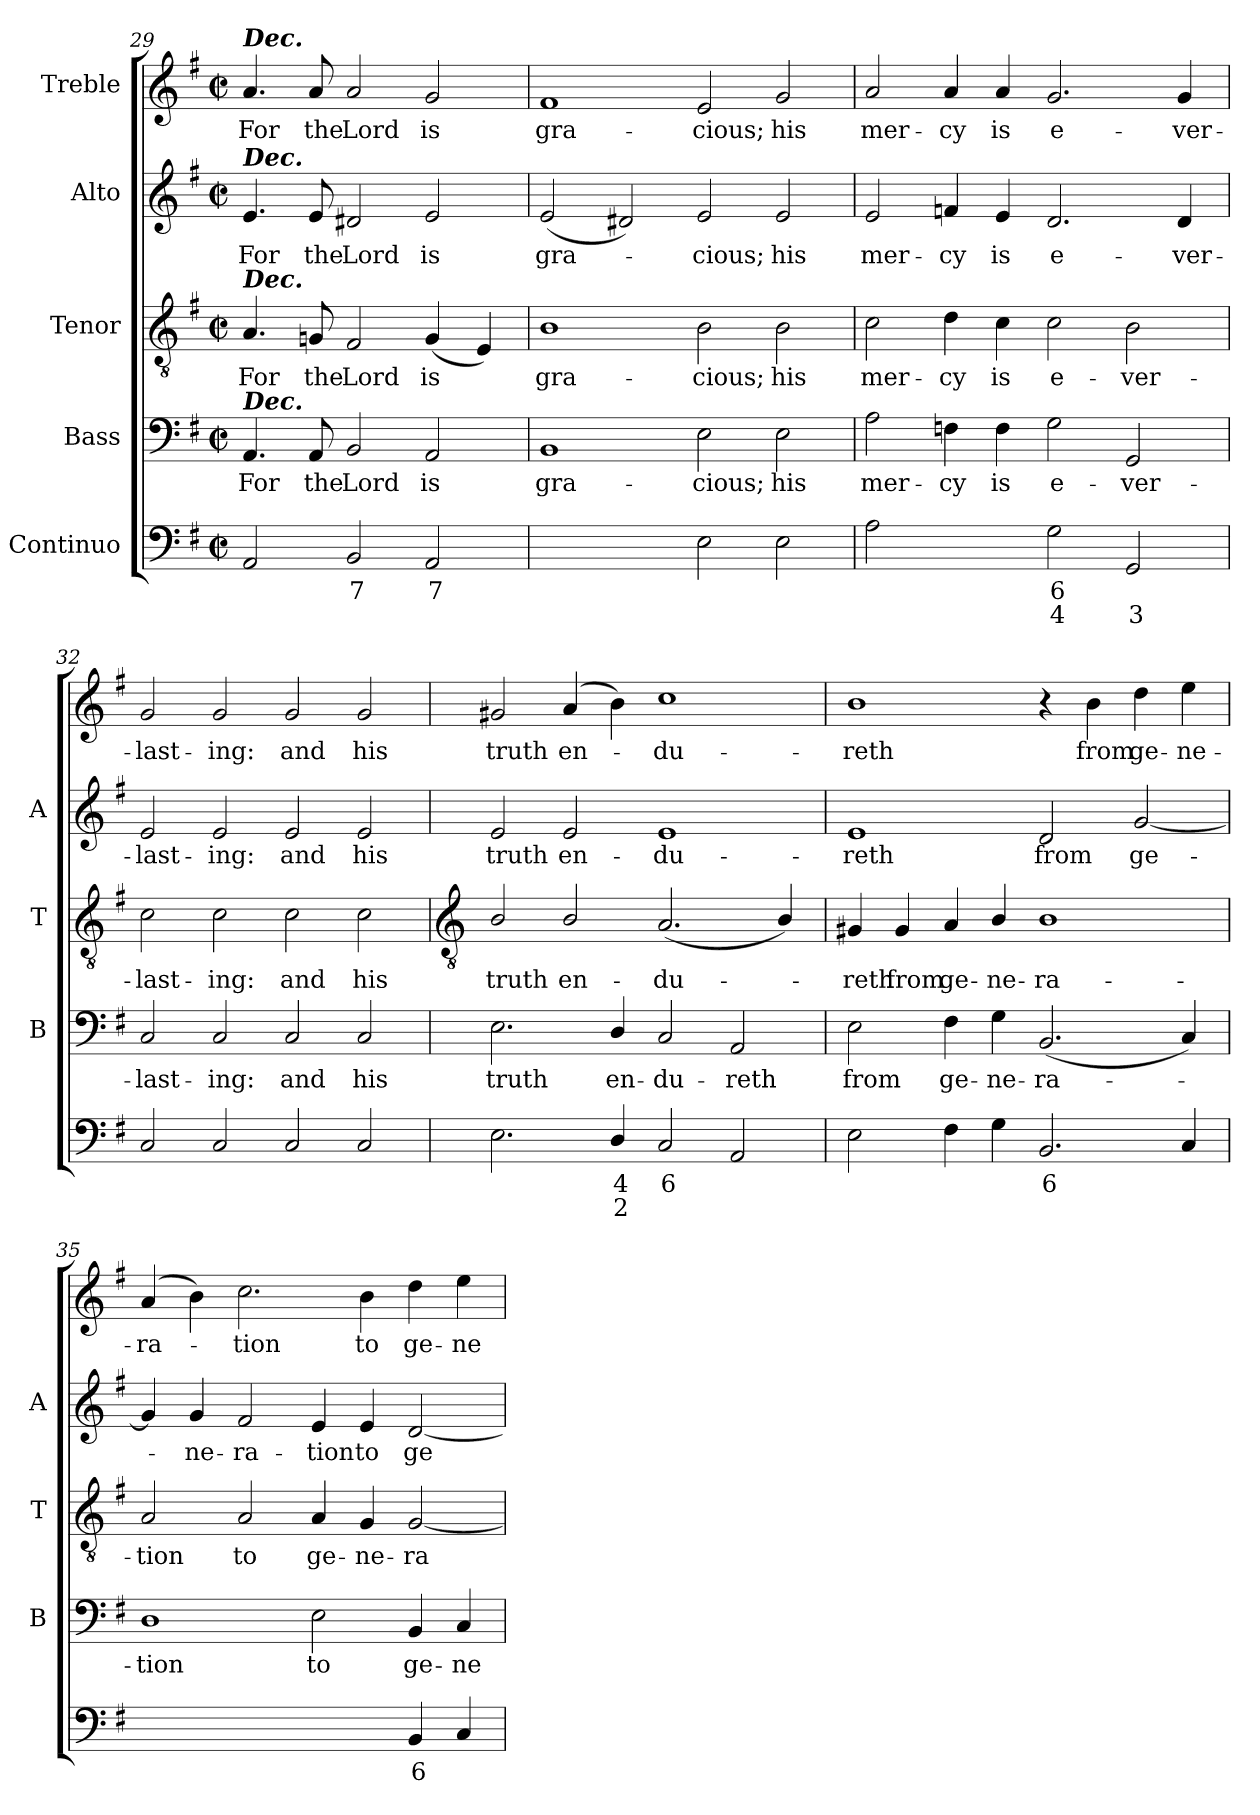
**kern	**text	**text	**kern	**text	**kern	**text	**kern	**text	**kern	**text
*part5	*part5	*part5	*part4	*part4	*part3	*part3	*part2	*part2	*part1	*part1
*staff5	*staff5	*staff5	*staff4	*staff4	*staff3	*staff3	*staff2	*staff2	*staff1	*staff1
*I"Continuo	*	*	*I"Bass	*	*I"Tenor	*	*I"Alto	*	*I"Treble	*
*	*	*	*I'B	*	*I'T	*	*I'A	*	*	*
!!LO:LB:g=z
*clefF4	*	*	*clefF4	*	*clefGv2	*	*clefG2	*	*clefG2	*
*k[f#]	*	*	*k[f#]	*	*k[f#]	*	*k[f#]	*	*k[f#]	*
*G:	*	*	*G:	*	*G:	*	*G:	*	*G:	*
*M4/2	*	*	*M4/2	*	*M4/2	*	*M4/2	*	*M4/2	*
*met(c|)	*	*	*met(c|)	*	*met(c|)	*	*met(c|)	*	*met(c|)	*
=29	=29	=29	=29	=29	=29	=29	=29	=29	=29	=29
!	!	!	!	!	!	!	!	!	!LO:TX:a:Bi:t=Dec.	!
!	!	!	!	!	!	!	!LO:TX:a:Bi:t=Dec.	!	!	!
!	!	!	!	!	!LO:TX:a:Bi:t=Dec.	!	!	!	!	!
!	!	!	!LO:TX:a:Bi:t=Dec.	!	!	!	!	!	!	!
!	!	!	!	!LO:LY:b	!	!LO:LY:b	!	!LO:LY:b	!	!LO:LY:b
2AA	.	.	4.AA	For	4.A	For	4.e	For	4.a	For
!	!	!	!	!LO:LY:b	!	!LO:LY:b	!	!LO:LY:b	!	!LO:LY:b
.	.	.	8AA	the	8Gn	the	8e	the	8a	the
!	!LO:LY:b	!	!	!LO:LY:b	!	!LO:LY:b	!	!LO:LY:b	!	!LO:LY:b
2BB	7	.	2BB	Lord	2F#	Lord	2d#X	Lord	2a	Lord
!	!LO:LY:b	!	!	!LO:LY:b	!	!LO:LY:b	!	!LO:LY:b	!	!LO:LY:b
2AA	7	.	2AA	is	(<4G	is	2e	is	2g	is
.	.	.	.	.	4E)	.	.	.	.	.
=30	=30	=30	=30	=30	=30	=30	=30	=30	=30	=30
!	!LO:LY:b	!	!	!LO:LY:b	!	!LO:LY:b	!	!LO:LY:b	!	!LO:LY:b
[2BByy	4	.	1BB	gra-	1B	gra-	(<2e	gra-	1f#	gra-
!	!LO:LY:b	!	!	!	!	!	!	!	!	!
2BByy]	3	.	.	.	.	.	2d#X)	.	.	.
!	!	!	!	!LO:LY:b	!	!LO:LY:b	!	!LO:LY:b	!	!LO:LY:b
2E	.	.	2E	-cious;	2B	-cious;	2e	cious;	2e	-cious;
!	!	!	!	!LO:LY:b	!	!LO:LY:b	!	!LO:LY:b	!	!LO:LY:b
2E	.	.	2E	his	2B	his	2e	his	2g	his
=31	=31	=31	=31	=31	=31	=31	=31	=31	=31	=31
!	!	!	!	!LO:LY:b	!	!LO:LY:b	!	!LO:LY:b	!	!LO:LY:b
2A	.	.	2A	mer-	2c	mer-	2e	mer-	2a	mer-
!	!LO:LY:b	!LO:LY:b	!	!LO:LY:b	!	!LO:LY:b	!	!LO:LY:b	!	!LO:LY:b
[4Fnyy	8	6	4Fn	-cy	4d	-cy	4fn	-cy	4a	-cy
!	!LO:LY:b	!LO:LY:b	!	!LO:LY:b	!	!LO:LY:b	!	!LO:LY:b	!	!LO:LY:b
4Fyy]	7	5	4F	is	4c	is	4e	is	4a	is
!	!LO:LY:b	!LO:LY:b	!	!LO:LY:b	!	!LO:LY:b	!	!LO:LY:b	!	!LO:LY:b
2G	6	4	2G	e-	2c	e-	2.d	e-	2.g	e-
!	!	!LO:LY:b	!	!LO:LY:b	!	!LO:LY:b	!	!	!	!
2GG	.	3	2GG	-ver-	2B	-ver-	.	.	.	.
!	!	!	!	!	!	!	!	!LO:LY:b	!	!LO:LY:b
.	.	.	.	.	.	.	4d	-ver-	4g	-ver-
=32	=32	=32	=32	=32	=32	=32	=32	=32	=32	=32
!	!	!	!	!LO:LY:b	!	!LO:LY:b	!	!LO:LY:b	!	!LO:LY:b
2C	.	.	2C	-last-	2c	-last-	2e	-last-	2g	-last-
!	!	!	!	!LO:LY:b	!	!LO:LY:b	!	!LO:LY:b	!	!LO:LY:b
2C	.	.	2C	-ing:	2c	-ing:	2e	-ing:	2g	-ing:
!	!	!	!	!LO:LY:b	!	!LO:LY:b	!	!LO:LY:b	!	!LO:LY:b
2C	.	.	2C	and	2c	and	2e	and	2g	and
!	!	!	!	!LO:LY:b	!	!LO:LY:b	!	!LO:LY:b	!	!LO:LY:b
2C	.	.	2C	his	2c	his	2e	his	2g	his
!!LO:LB:g=z
=33	=33	=33	=33	=33	=33	=33	=33	=33	=33	=33
*	*	*	*	*	*clefGv2	*	*	*	*	*
!	!	!	!	!LO:LY:b	!	!LO:LY:b	!	!LO:LY:b	!	!LO:LY:b
2.E	.	.	2.E	truth	2B/	truth	2e	truth	2g#X	truth
!	!	!	!	!	!	!LO:LY:b	!	!LO:LY:b	!	!LO:LY:b
.	.	.	.	.	2B/	en-	2e	en-	(<4a	en-
!	!LO:LY:b	!LO:LY:b	!	!LO:LY:b	!	!	!	!	!	!
4D/	4	2	4D/	en-	.	.	.	.	4b)	.
!	!LO:LY:b	!	!	!LO:LY:b	!	!LO:LY:b	!	!LO:LY:b	!	!LO:LY:b
2C	6	.	2C	-du-	(<2.A	-du-	1e	-du-	1cc	du-
!	!	!	!	!LO:LY:b	!	!	!	!	!	!
2AA	.	.	2AA	-reth	.	.	.	.	.	.
.	.	.	.	.	4B/)	.	.	.	.	.
=34	=34	=34	=34	=34	=34	=34	=34	=34	=34	=34
!	!	!	!	!LO:LY:b	!	!LO:LY:b	!	!LO:LY:b	!	!LO:LY:b
2E	.	.	2E	from	4G#X	reth	1e	-reth	1b	-reth
!	!	!	!	!	!	!LO:LY:b	!	!	!	!
.	.	.	.	.	4G#	from	.	.	.	.
!	!	!	!	!LO:LY:b	!	!LO:LY:b	!	!	!	!
4F#	.	.	4F#	ge-	4A	ge-	.	.	.	.
!	!	!	!	!LO:LY:b	!	!LO:LY:b	!	!	!	!
4G	.	.	4G	-ne-	4B/	-ne-	.	.	.	.
!	!LO:LY:b	!	!	!LO:LY:b	!	!LO:LY:b	!	!LO:LY:b	!	!
2.BB	6	.	(<2.BB	-ra-	1B	-ra-	2d	from	4r	.
!	!	!	!	!	!	!	!	!	!	!LO:LY:b
.	.	.	.	.	.	.	.	.	4b	from
!	!	!	!	!	!	!	!	!LO:LY:b	!	!LO:LY:b
.	.	.	.	.	.	.	[2g	ge-	4dd	ge-
!	!	!	!	!	!	!	!	!	!	!LO:LY:b
4C	.	.	4C)	.	.	.	.	.	4ee	-ne-
=35	=35	=35	=35	=35	=35	=35	=35	=35	=35	=35
!	!LO:LY:b	!	!	!LO:LY:b	!	!LO:LY:b	!	!	!	!LO:LY:b
[2Dyy	4	.	1D	tion	2A	-tion	4g]	.	(<4a	-ra-
!	!	!	!	!	!	!	!	!LO:LY:b	!	!
.	.	.	.	.	.	.	4g	ne-	4b)	.
!	!LO:LY:b	!LO:LY:b	!	!	!	!LO:LY:b	!	!LO:LY:b	!	!LO:LY:b
2Dyy]	7	3	.	.	2A	to	2f#	-ra-	2.cc	tion
!	!LO:LY:b	!LO:LY:b	!	!LO:LY:b	!	!LO:LY:b	!	!LO:LY:b	!	!
[4Eyy	6	4	2E	to	4A	ge-	4e	-tion	.	.
!	!LO:LY:b	!LO:LY:b	!	!	!	!LO:LY:b	!	!LO:LY:b	!	!LO:LY:b
4Eyy]	5	3	.	.	4G	-ne-	4e	to	4b	to
!	!LO:LY:b	!	!	!LO:LY:b	!	!LO:LY:b	!	!LO:LY:b	!	!LO:LY:b
4BB	6	.	4BB	ge-	[2G	-ra-	[2d	ge-	4dd	ge-
!	!	!	!	!LO:LY:b	!	!	!	!	!	!LO:LY:b
4C	.	.	4C	-ne-	.	.	.	.	4ee	-ne-
=	=	=	=	=	=	=	=	=	=	=
*-	*-	*-	*-	*-	*-	*-	*-	*-	*-	*-
